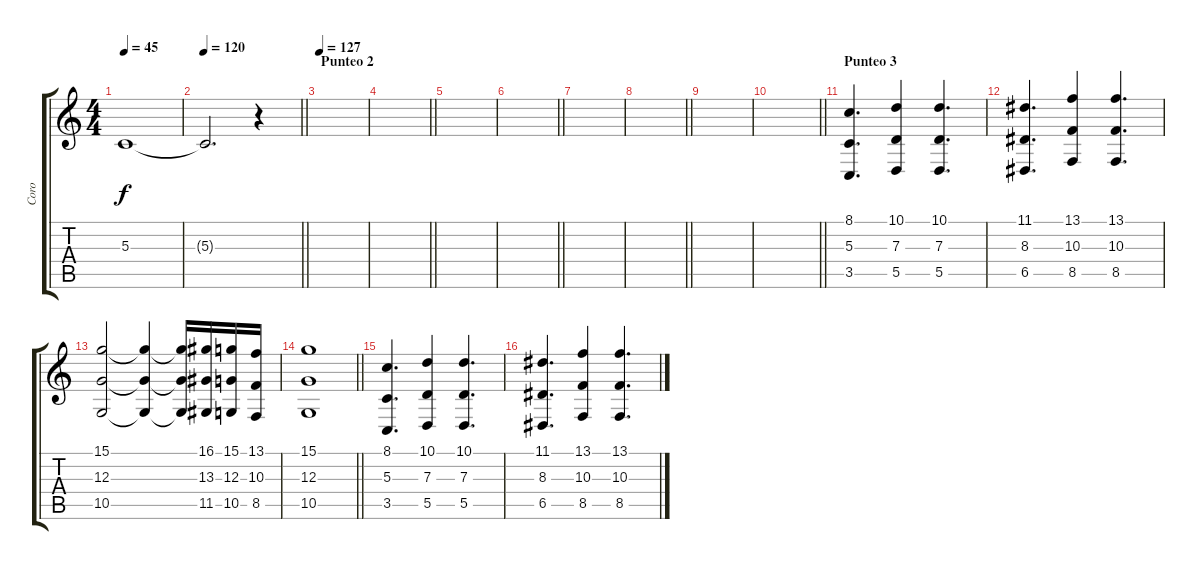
\track ("Coro" "Coro") {instrument choiraahs}
\staff {score tabs}
\tuning (E4 B3 G3 D3 A2 E2) {hide}
\ts (4 4)
\tempo 45
\clef g2
\ks c
5.3{t}.1{dy f} |
\tempo 120
\barLineRight lightlight
5.3{t}.2{d} r.4 |
\section ("" "Punteo 2")
\tempo 127
|
\barLineRight lightlight
|
|
\barLineRight lightlight
|
|
\barLineRight lightlight
|
|
\barLineRight lightlight
|
\section ("" "Punteo 3")
(8.1 5.3 3.5).4{d volume 9} (10.1 7.3 5.5).4 (10.1 7.3 5.5).4{d} |
(11.1 8.3 6.5).4{d} (13.1 10.3 8.5).4 (13.1 10.3 8.5).4{d} |
(15.1 12.3 10.5).2 (15.1{t} 12.3{t} 10.5{t}).4 (15.1{t} 12.3{t} 10.5{t}).16 (16.1 13.3 11.5).16 (15.1 12.3 10.5).16 (13.1 10.3 8.5).16 |
\barLineRight lightlight
(15.1 12.3 10.5).1 |
(8.1 5.3 3.5).4{d} (10.1 7.3 5.5).4 (10.1 7.3 5.5).4{d} |
(11.1 8.3 6.5).4{d} (13.1 10.3 8.5).4 (13.1 10.3 8.5).4{d}
